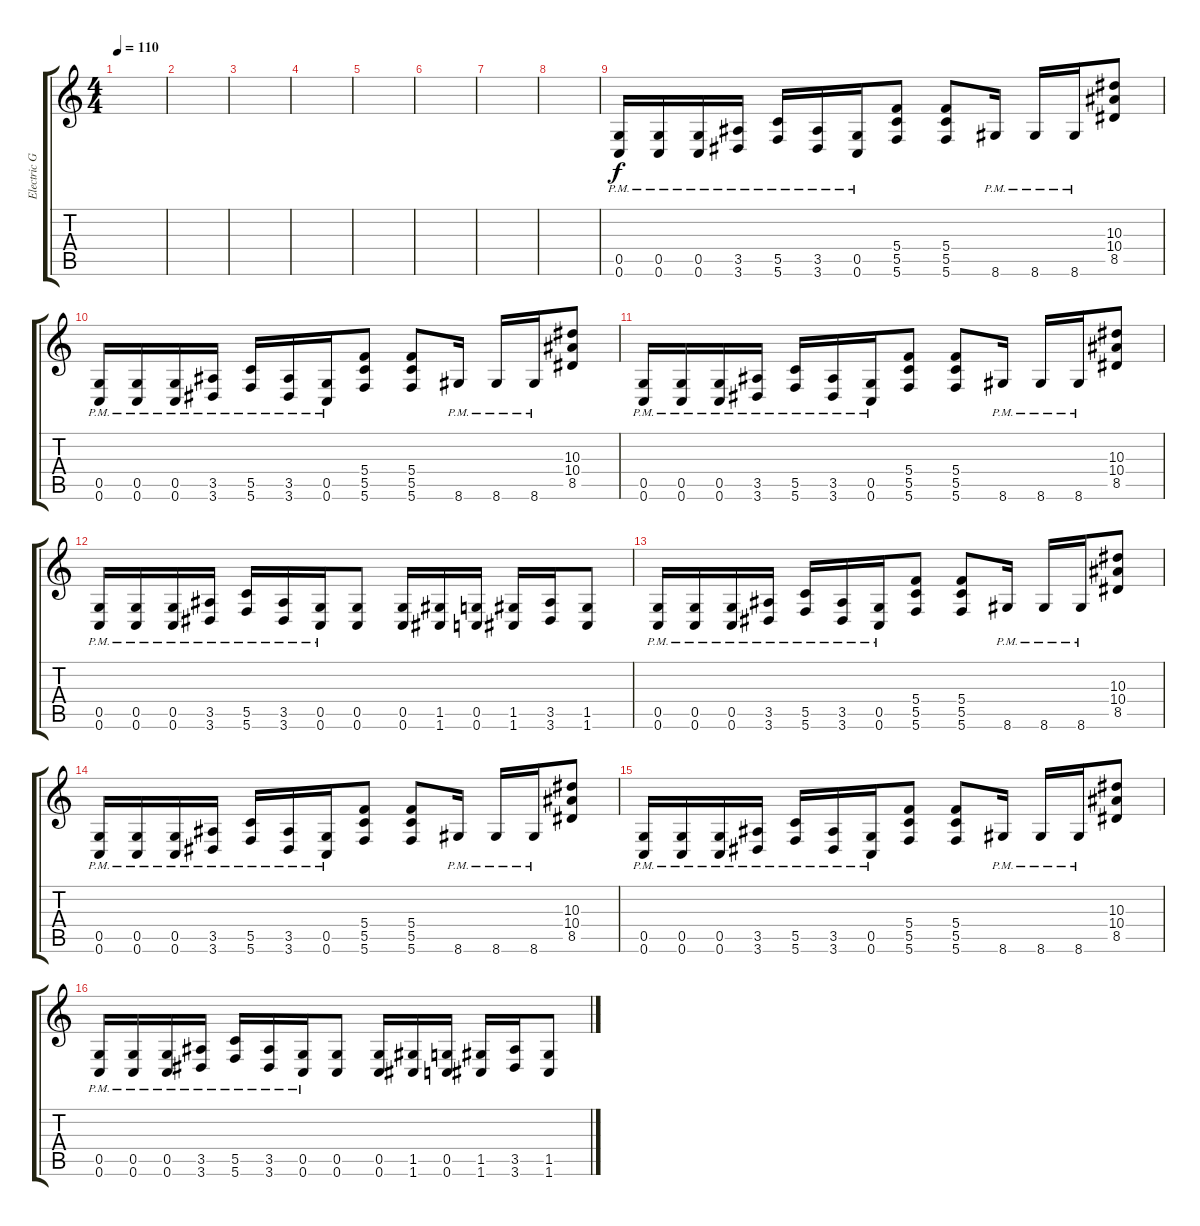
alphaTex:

\track ("Electric Guitar" "Electric G") {instrument distortionguitar}
\staff {score tabs}
\tuning (D4 A3 F3 C3 G2 C2) {hide}
\ts (4 4)
\tempo 110
\clef g2
\ks c
|
|
|
|
|
|
|
|
(0.5{pm} 0.6{pm}).16 (0.5{pm} 0.6{pm}).16 (0.5{pm} 0.6{pm}).16 (3.5{pm} 3.6{pm}).16 (5.5{pm} 5.6{pm}).16 (3.5{pm} 3.6{pm}).16 (0.5{pm} 0.6{pm}).16 (5.4 5.5 5.6).8 (5.4 5.5 5.6).8 8.6{pm}.16 8.6{pm}.16 8.6{pm}.16 (10.3 10.4 8.5).8 |
(0.5{pm} 0.6{pm}).16 (0.5{pm} 0.6{pm}).16 (0.5{pm} 0.6{pm}).16 (3.5{pm} 3.6{pm}).16 (5.5{pm} 5.6{pm}).16 (3.5{pm} 3.6{pm}).16 (0.5{pm} 0.6{pm}).16 (5.4 5.5 5.6).8 (5.4 5.5 5.6).8 8.6{pm}.16 8.6{pm}.16 8.6{pm}.16 (10.3 10.4 8.5).8 |
(0.5{pm} 0.6{pm}).16 (0.5{pm} 0.6{pm}).16 (0.5{pm} 0.6{pm}).16 (3.5{pm} 3.6{pm}).16 (5.5{pm} 5.6{pm}).16 (3.5{pm} 3.6{pm}).16 (0.5{pm} 0.6{pm}).16 (5.4 5.5 5.6).8 (5.4 5.5 5.6).8 8.6{pm}.16 8.6{pm}.16 8.6{pm}.16 (10.3 10.4 8.5).8 |
(0.5{pm} 0.6{pm}).16 (0.5{pm} 0.6{pm}).16 (0.5{pm} 0.6{pm}).16 (3.5{pm} 3.6{pm}).16 (5.5{pm} 5.6{pm}).16 (3.5{pm} 3.6{pm}).16 (0.5{pm} 0.6{pm}).16 (0.5 0.6).8 (0.5 0.6).16 (1.5 1.6).16 (0.5 0.6).16 (1.5 1.6).16 (3.5 3.6).16 (1.5 1.6).8 |
(0.5{pm} 0.6{pm}).16 (0.5{pm} 0.6{pm}).16 (0.5{pm} 0.6{pm}).16 (3.5{pm} 3.6{pm}).16 (5.5{pm} 5.6{pm}).16 (3.5{pm} 3.6{pm}).16 (0.5{pm} 0.6{pm}).16 (5.4 5.5 5.6).8 (5.4 5.5 5.6).8 8.6{pm}.16 8.6{pm}.16 8.6{pm}.16 (10.3 10.4 8.5).8 |
(0.5{pm} 0.6{pm}).16 (0.5{pm} 0.6{pm}).16 (0.5{pm} 0.6{pm}).16 (3.5{pm} 3.6{pm}).16 (5.5{pm} 5.6{pm}).16 (3.5{pm} 3.6{pm}).16 (0.5{pm} 0.6{pm}).16 (5.4 5.5 5.6).8 (5.4 5.5 5.6).8 8.6{pm}.16 8.6{pm}.16 8.6{pm}.16 (10.3 10.4 8.5).8 |
(0.5{pm} 0.6{pm}).16 (0.5{pm} 0.6{pm}).16 (0.5{pm} 0.6{pm}).16 (3.5{pm} 3.6{pm}).16 (5.5{pm} 5.6{pm}).16 (3.5{pm} 3.6{pm}).16 (0.5{pm} 0.6{pm}).16 (5.4 5.5 5.6).8 (5.4 5.5 5.6).8 8.6{pm}.16 8.6{pm}.16 8.6{pm}.16 (10.3 10.4 8.5).8 |
(0.5{pm} 0.6{pm}).16 (0.5{pm} 0.6{pm}).16 (0.5{pm} 0.6{pm}).16 (3.5{pm} 3.6{pm}).16 (5.5{pm} 5.6{pm}).16 (3.5{pm} 3.6{pm}).16 (0.5{pm} 0.6{pm}).16 (0.5 0.6).8 (0.5 0.6).16 (1.5 1.6).16 (0.5 0.6).16 (1.5 1.6).16 (3.5 3.6).16 (1.5 1.6).8
